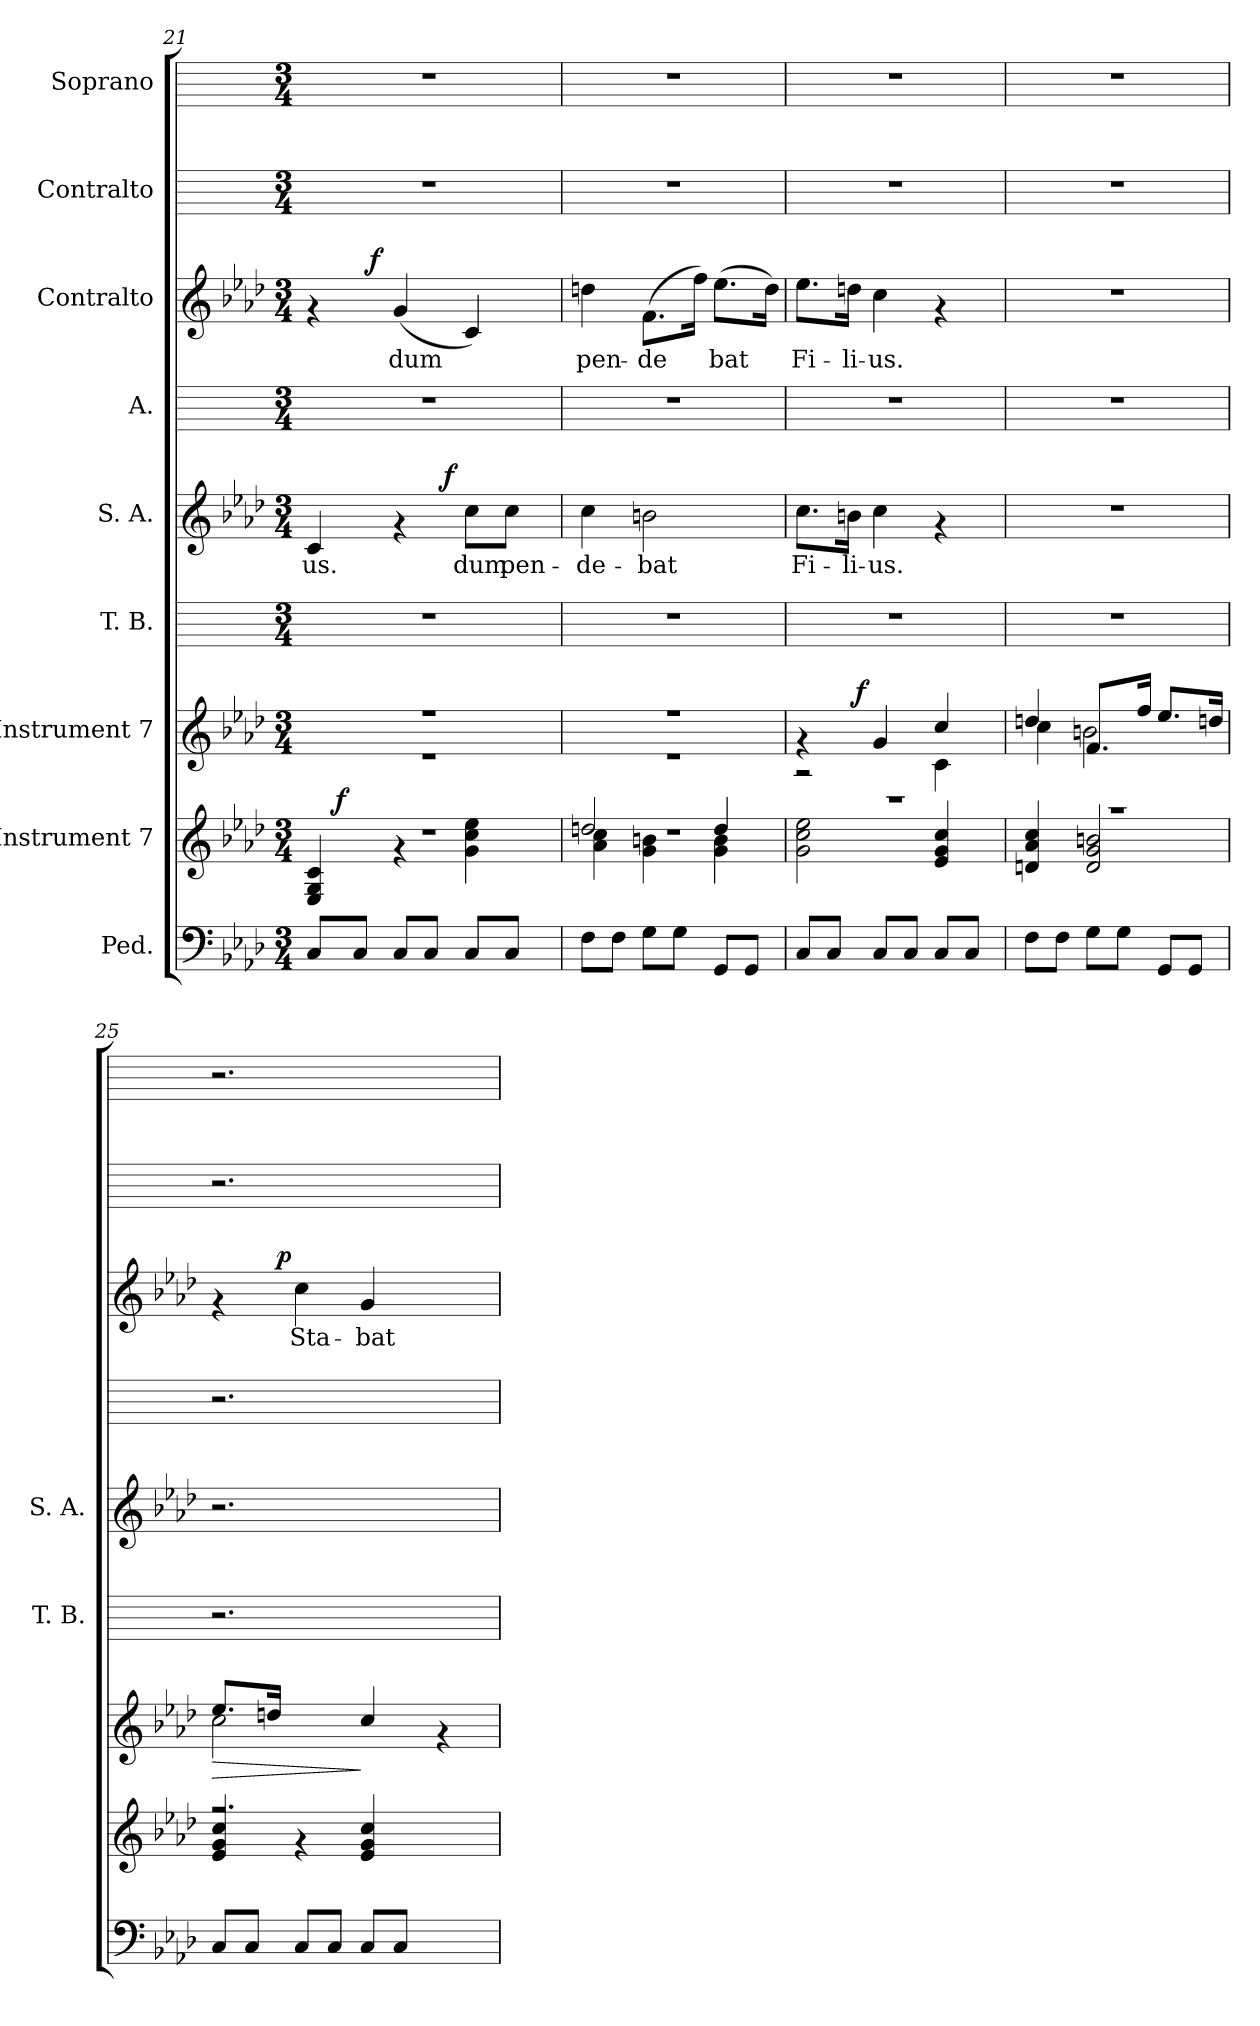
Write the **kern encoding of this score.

**kern	**kern	**dynam	**kern	**dynam	**kern	**kern	**text	**dynam	**kern	**kern	**text	**dynam	**kern	**kern
*part9	*part8	*part8	*part7	*part7	*part6	*part5	*part5	*part5	*part4	*part3	*part3	*part3	*part2	*part1
*staff9	*staff8	*staff8	*staff7	*staff7	*staff6	*staff5	*staff5	*staff5	*staff4	*staff3	*staff3	*staff3	*staff2	*staff1
*I"Ped.	*I"Instrument 7	*	*I"Instrument 7	*	*I"T.  B.	*I"S.  A.	*	*	*I"A.	*I"Contralto	*	*	*I"Contralto	*I"Soprano
*	*	*	*	*	*I'T.  B.	*I'S.  A.	*	*	*	*	*	*	*	*
*clefF4	*clefG2	*	*clefG2	*	*	*clefG2	*	*	*	*clefG2	*	*	*	*
*k[b-e-a-d-]	*k[b-e-a-d-]	*	*k[b-e-a-d-]	*	*k[]	*k[b-e-a-d-]	*	*	*k[]	*k[b-e-a-d-]	*	*	*k[]	*k[]
*A-:	*A-:	*	*A-:	*	*C:	*A-:	*	*	*C:	*A-:	*	*	*C:	*C:
*M3/4	*M3/4	*	*M3/4	*	*M3/4	*M3/4	*	*	*M3/4	*M3/4	*	*	*M3/4	*M3/4
=21	=21	=21	=21	=21	=21	=21	=21	=21	=21	=21	=21	=21	=21	=21
*	*^	*	*^	*	*	*	*	*	*	*	*	*	*	*
!	!	!	!	!	!	!	!	!	!LO:LY:b:cj	!	!	!	!	!	!	!
*	*	*^	*	*	*	*	*	*^	*	*	*	*^	*	*	*	*
8C/L	2.r	4c/ 4G/ 4E-/	16ryy	.	2.r	2.r	.	2.r	4c/	4..ryy	-us.	.	2.r	4rf	8ryy	.	.	2.r	2.r
.	.	.	64ryy	.	.	.	.	.	.	.	.	.	.	.	.	.	.	.	.
!	!	!	!	!LO:DY:a	!	!	!	!	!	!	!	!	!	!	!	!	!	!	!
.	.	.	2ryy	f	.	.	.	.	.	.	.	.	.	.	.	.	.	.	.
8C/J	.	.	.	.	.	.	.	.	.	.	.	.	.	.	32.ryy	.	.	.	.
!	!	!	!	!	!	!	!	!	!	!	!	!	!	!	!	!	!LO:DY:a	!	!
.	.	.	.	.	.	.	.	.	.	.	.	.	.	.	2ryy	.	f	.	.
!	!	!	!	!	!	!	!	!	!	!	!	!	!	!	!	!LO:LY:b:cj	!	!	!
8C/L	.	4rf	.	.	.	.	.	.	4rf	.	.	.	.	(<4g/	.	dum	.	.	.
8C/J	.	.	.	.	.	.	.	.	.	.	.	.	.	.	.	.	.	.	.
!	!	!	!	!	!	!	!	!	!	!	!	!LO:DY:a	!	!	!	!	!	!	!
.	.	.	.	.	.	.	.	.	.	4ryy	.	f	.	.	.	.	.	.	.
!	!	!	!	!	!	!	!	!	!	!	!LO:LY:b:cj	!	!	!	!	!LO:LY:b:cj	!	!	!
8C/L	.	4cc\ 4g\ 4ee-\	.	.	.	.	.	.	8cc\L	.	dum	.	.	4c/)	.	.	.	.	.
.	.	.	8ryy	.	.	.	.	.	.	.	.	.	.	.	.	.	.	.	.
!	!	!	!	!	!	!	!	!	!	!	!LO:LY:b:cj	!	!	!	!	!	!	!	!
8C/J	.	.	.	.	.	.	.	.	8cc\J	.	pen-	.	.	.	.	.	.	.	.
.	.	.	.	.	.	.	.	.	.	.	.	.	.	.	16ryy	.	.	.	.
.	.	.	.	.	.	.	.	.	.	16ryy	.	.	.	.	.	.	.	.	.
.	.	.	32.ryy	.	.	.	.	.	.	.	.	.	.	.	.	.	.	.	.
.	.	.	.	.	.	.	.	.	.	.	.	.	.	.	64ryy	.	.	.	.
=22	=22	=22	=22	=22	=22	=22	=22	=22	=22	=22	=22	=22	=22	=22	=22	=22	=22	=22	=22
!	!	!	!	!	!	!	!	!	!	!	!LO:LY:b:cj	!	!	!	!	!LO:LY:b:cj	!	!	!
*	*	*	*	*	*	*	*	*	*v	*v	*	*	*	*v	*v	*	*	*	*
8F\L	2.r	2ddn/	4cc\ 4a-\	.	2.r	2.r	.	2.r	4cc\	-de-	.	2.r	4ddn\	pen-	.	2.r	2.r
8F\J	.	.	.	.	.	.	.	.	.	.	.	.	.	.	.	.	.
!	!	!	!	!	!	!	!	!	!	!LO:LY:b:cj	!	!	!	!LO:LY:b:cj	!	!	!
8G\L	.	.	4g\ 4bn\	.	.	.	.	.	2bn\	-bat	.	.	(>8.f\L	-de-	.	.	.
8G\J	.	.	.	.	.	.	.	.	.	.	.	.	.	.	.	.	.
!	!	!	!	!	!	!	!	!	!	!	!	!	!	!LO:LY:b:cj	!	!	!
.	.	.	.	.	.	.	.	.	.	.	.	.	16ff\J)	--	.	.	.
!	!	!	!	!	!	!	!	!	!	!	!	!	!	!LO:LY:b:cj	!	!	!
8GG/L	.	4dd/	4b\ 4g\	.	.	.	.	.	.	.	.	.	(>8.ee-\L	-bat	.	.	.
8GG/J	.	.	.	.	.	.	.	.	.	.	.	.	.	.	.	.	.
!	!	!	!	!	!	!	!	!	!	!	!	!	!	!LO:LY:b:cj	!	!	!
.	.	.	.	.	.	.	.	.	.	.	.	.	16dd\J)	.	.	.	.
*	*	*v	*v	*	*	*	*	*	*	*	*	*	*	*	*	*	*
=23	=23	=23	=23	=23	=23	=23	=23	=23	=23	=23	=23	=23	=23	=23	=23	=23
!	!	!	!	!	!	!	!	!	!LO:LY:b:cj	!	!	!	!LO:LY:b:cj	!	!	!
*	*	*	*	*	*^	*	*	*	*	*	*	*	*	*	*	*
8C/L	2.r	2cc\ 2g\ 2ee-\	.	4rf	2r	8ryy	.	2.r	8.cc\L	Fi-	.	2.r	8.ee-\L	Fi-	.	2.r	2.r
8C/J	.	.	.	.	.	16ryy	.	.	.	.	.	.	.	.	.	.	.
!	!	!	!	!	!	!	!	!	!	!LO:LY:b:cj	!	!	!	!LO:LY:b:cj	!	!	!
.	.	.	.	.	.	64ryy	.	.	16bn\J	-li-	.	.	16ddn\J	-li-	.	.	.
!	!	!	!	!	!	!	!LO:DY:a	!	!	!	!	!	!	!	!	!	!
.	.	.	.	.	.	2ryy	f	.	.	.	.	.	.	.	.	.	.
!	!	!	!	!	!	!	!	!	!	!LO:LY:b:cj	!	!	!	!LO:LY:b:cj	!	!	!
8C/L	.	.	.	4g/	.	.	.	.	4cc\	-us.	.	.	4cc\	-us.	.	.	.
8C/J	.	.	.	.	.	.	.	.	.	.	.	.	.	.	.	.	.
8C/L	.	4cc/ 4g/ 4e-/	.	4cc/	4c\	.	.	.	4rf	.	.	.	4rf	.	.	.	.
8C/J	.	.	.	.	.	.	.	.	.	.	.	.	.	.	.	.	.
.	.	.	.	.	.	32.ryy	.	.	.	.	.	.	.	.	.	.	.
*	*	*	*	*	*v	*v	*	*	*	*	*	*	*	*	*	*	*
=24	=24	=24	=24	=24	=24	=24	=24	=24	=24	=24	=24	=24	=24	=24	=24	=24
8F\L	2.r	4cc/ 4dn/ 4a-/	.	4ddn/	4cc\	.	2.r	2.r	.	.	2.r	2.r	.	.	2.r	2.r
8F\J	.	.	.	.	.	.	.	.	.	.	.	.	.	.	.	.
8G\L	.	2bn/ 2d/ 2g/	.	8.f/L	2bn\	.	.	.	.	.	.	.	.	.	.	.
8G\J	.	.	.	.	.	.	.	.	.	.	.	.	.	.	.	.
.	.	.	.	16ff/J	.	.	.	.	.	.	.	.	.	.	.	.
8GG/L	.	.	.	8.ee-/L	.	.	.	.	.	.	.	.	.	.	.	.
8GG/J	.	.	.	.	.	.	.	.	.	.	.	.	.	.	.	.
.	.	.	.	16ddn/J	.	.	.	.	.	.	.	.	.	.	.	.
!!LO:LB:g=z
=25	=25	=25	=25	=25	=25	=25	=25	=25	=25	=25	=25	=25	=25	=25	=25	=25
!	!	!	!	!	!	!LO:HP:b	!	!	!	!	!	!	!	!	!	!
*	*	*	*	*	*	*	*	*	*	*	*	*^	*	*	*	*
8C/L	2.r	4cc/ 4g/ 4e-/	.	2cc\	8.ee-/L	>	2.r	2.r	.	.	2.r	4rf	8ryy	.	.	2.r	2.r
8C/J	.	.	.	.	.	.	.	.	.	.	.	.	16ryy	.	.	.	.
.	.	.	.	.	16ddn/J	.	.	.	.	.	.	.	64ryy	.	.	.	.
!	!	!	!	!	!	!	!	!	!	!	!	!	!	!	!LO:DY:a	!	!
.	.	.	.	.	.	.	.	.	.	.	.	.	2ryy	.	p	.	.
!	!	!	!	!	!	!	!	!	!	!	!	!	!	!LO:LY:b:cj	!	!	!
8C/L	.	4rf	.	.	2.ryy	.	.	.	.	.	.	4cc\	.	Sta-	.	.	.
8C/J	.	.	.	.	.	.	.	.	.	.	.	.	.	.	.	.	.
!	!	!	!	!	!	!	!	!	!	!	!	!	!	!LO:LY:b:cj	!	!	!
8C/L	.	4cc/ 4g/ 4e-/	.	4cc/	.	]	.	.	.	.	.	4g/	.	-bat	.	.	.
8C/J	.	.	.	.	.	.	.	.	.	.	.	.	.	.	.	.	.
.	.	.	.	.	.	.	.	.	.	.	.	.	4ryy	.	.	.	.
4ryy	4ryy	4ryy	.	4rf	.	.	4ryy	4ryy	.	.	4ryy	4ryy	.	.	.	4ryy	4ryy
.	.	.	.	.	.	.	.	.	.	.	.	.	32.ryy	.	.	.	.
*	*v	*v	*	*	*	*	*	*	*	*	*	*v	*v	*	*	*	*
*	*	*	*v	*v	*	*	*	*	*	*	*	*	*	*	*
=	=	=	=	=	=	=	=	=	=	=	=	=	=	=
*-	*-	*-	*-	*-	*-	*-	*-	*-	*-	*-	*-	*-	*-	*-
